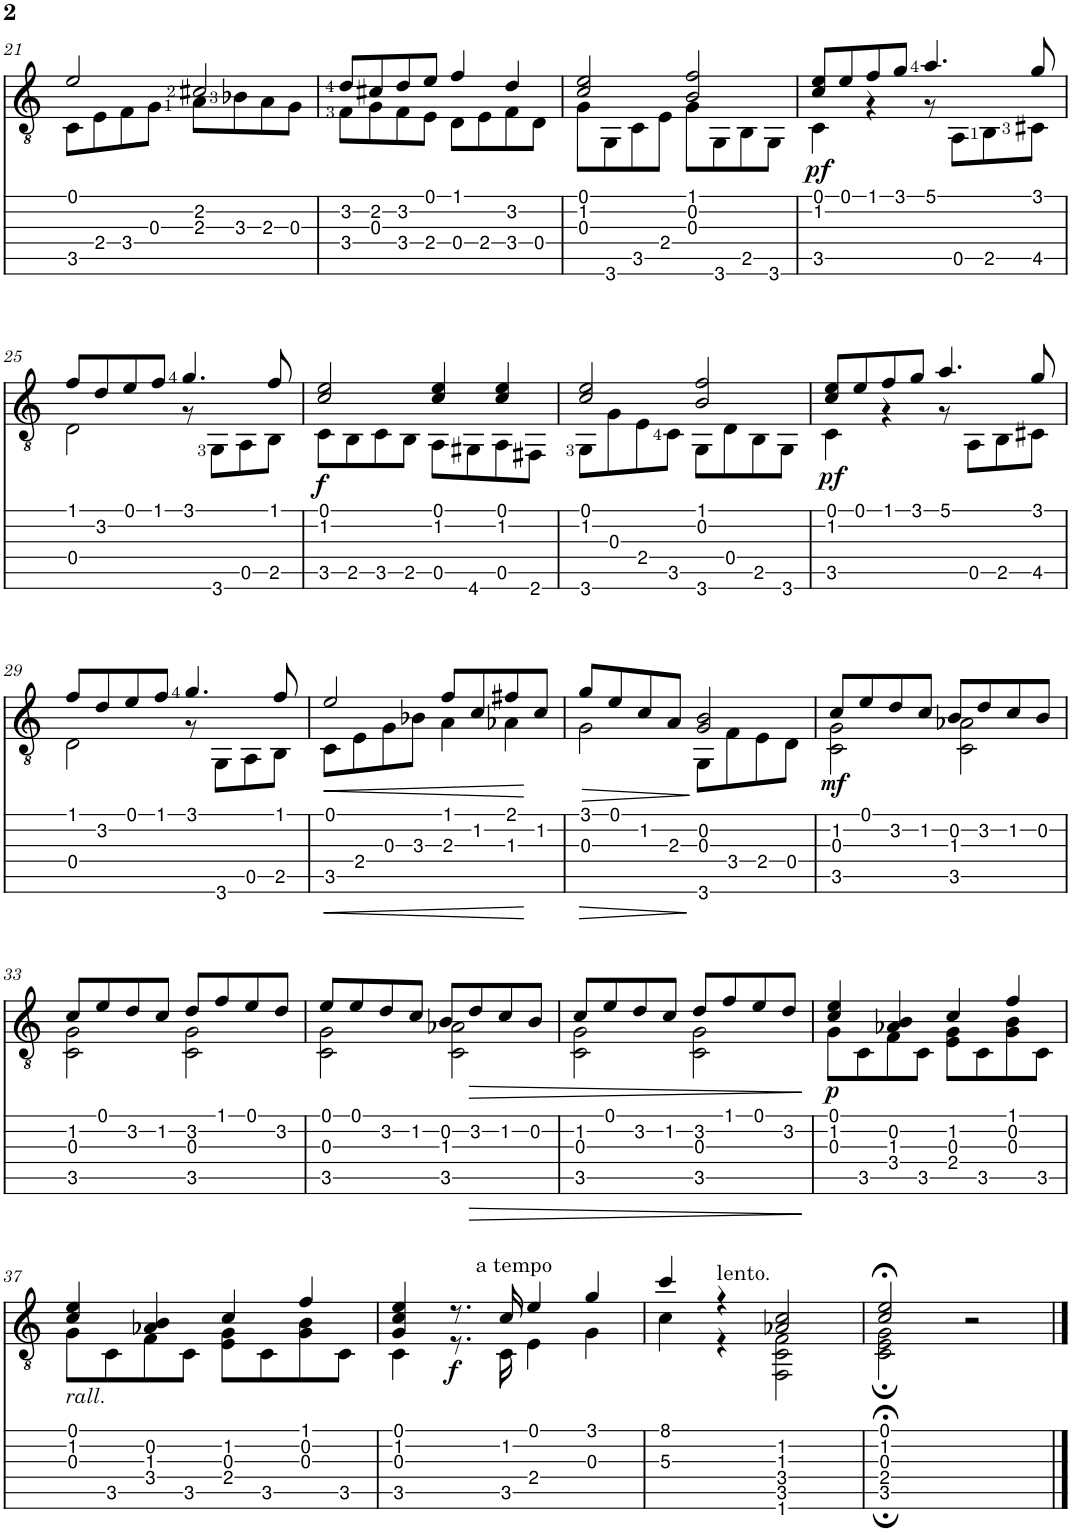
**kern	**kern	**dynam
*part1	*part1	*part1
*staff2	*staff1	*staff1/2
*I"Classical Guitar	*	*
*I'Guit.	*	*
!!LO:PB:g=z
*	*clefGv2	*
*k[]	*k[]	*
*C:	*C:	*
*M4/4	*M4/4	*
*met(c)	*met(c)	*
=21	=21	=21
*^	*^	*
2e	8CL	2e/	8C\L	.
.	8EJ	.	8E\	.
.	8FL	.	8F\	.
.	8GJ	.	8G\J	.
2c#X	8AL	2c#X/	8A\L	.
.	8B-XJ	.	8B-X\	.
.	8AL	.	8A\	.
.	8GJ	.	8G\J	.
=22	=22	=22	=22	=22
8dL	8FL	8d/L	8F\L	.
8c#XJ	8GJ	8c#X/	8G\	.
8dL	8FL	8d/	8F\	.
8eJ	8EJ	8e/J	8E\J	.
4f	8DL	4f/	8D\L	.
.	8EJ	.	8E\	.
4d	8FL	4d/	8F\	.
.	8DJ	.	8D\J	.
=23	=23	=23	=23	=23
2c 2e	8GL	2c/ 2e/	8G\L	.
.	8GGJ	.	8GG\	.
.	8CL	.	8C\	.
.	8EJ	.	8E\J	.
2B 2f	8GL	2B/ 2f/	8G\L	.
.	8GGJ	.	8GG\	.
.	8BBL	.	8BB\	.
.	8GGJ	.	8GG\J	.
=24	=24	=24	=24	=24
!	!	!	!	!LO:DY:b
8c\ 8e\L	4C	8c/ 8e/L	4C\	other-dynamics
8eJ	.	8e/	.	.
8fL	4r	8f/	4r	.
8gJ	.	8g/J	.	.
4.a	8r	4.a/	8r	.
.	8AA	.	8AA\L	.
.	8BBL	.	8BB\	.
8g	8C#XJ	8g/	8C#X\J	.
!!LO:LB:g=z	!!
=25	=25	=25	=25	=25
8fL	2D	8f/L	2D\	.
8dJ	.	8d/	.	.
8eL	.	8e/	.	.
8fJ	.	8f/J	.	.
4.g	8r	4.g/	8r	.
.	8GG	.	8GG\L	.
.	8AAL	.	8AA\	.
8f	8BBJ	8f/	8BB\J	.
=26	=26	=26	=26	=26
!	!	!	!	!LO:DY:b
2c 2e	8CL	2c/ 2e/	8C\L	f
.	8BBJ	.	8BB\	.
.	8CL	.	8C\	.
.	8BBJ	.	8BB\J	.
4c 4e	8AAL	4c/ 4e/	8AA\L	.
.	8GG#XJ	.	8GG#X\	.
4c 4e	8AAL	4c/ 4e/	8AA\	.
.	8FF#XJ	.	8FF#X\J	.
=27	=27	=27	=27	=27
2c 2e	8GGL	2c/ 2e/	8GG\L	.
.	8GJ	.	8G\	.
.	8EL	.	8E\	.
.	8CJ	.	8C\J	.
2B 2f	8GGL	2B/ 2f/	8GG\L	.
.	8DJ	.	8D\	.
.	8BBL	.	8BB\	.
.	8GGJ	.	8GG\J	.
=28	=28	=28	=28	=28
!	!	!	!	!LO:DY:b
8c\ 8e\L	4C	8c/ 8e/L	4C\	other-dynamics
8eJ	.	8e/	.	.
8fL	4r	8f/	4r	.
8gJ	.	8g/J	.	.
4.a	8r	4.a/	8r	.
.	8AA	.	8AA\L	.
.	8BBL	.	8BB\	.
8g	8C#XJ	8g/	8C#X\J	.
!!LO:LB:g=z	!!
=29	=29	=29	=29	=29
8fL	2D	8f/L	2D\	.
8dJ	.	8d/	.	.
8eL	.	8e/	.	.
8fJ	.	8f/J	.	.
4.g	8r	4.g/	8r	.
.	8GG	.	8GG\L	.
.	8AAL	.	8AA\	.
8f	8BBJ	8f/	8BB\J	.
=30	=30	=30	=30	=30
!	!	!	!	!LO:HP:b
2e	8CL	2e/	8C\L	<
.	8EJ	.	8E\	.
.	8GL	.	8G\	.
.	8B-XJ	.	8B-X\J	.
8fL	4A	8f/L	4A\	.
8cJ	.	8c/	.	.
8f#XL	4A-X	8f#X/	4A-X\	.
8cJ	.	8c/J	.	[
=31	=31	=31	=31	=31
!	!	!	!	!LO:HP:b
8gL	2G	8g/L	2G\	>
8eJ	.	8e/	.	.
8cL	.	8c/	.	.
8AJ	.	8A/J	.	.
2G 2B	8GGL	2G/ 2B/	8GG\L	]
.	8FJ	.	8F\	.
.	8EL	.	8E\	.
.	8DJ	.	8D\J	.
=32	=32	=32	=32	=32
!	!	!	!	!LO:DY:b
8cL	2C 2G	8c/L	2C\ 2G\	mf
8eJ	.	8e/	.	.
8dL	.	8d/	.	.
8cJ	.	8c/J	.	.
8BL	2C 2A-X	8B/L	2C\ 2A-X\	.
8dJ	.	8d/	.	.
8cL	.	8c/	.	.
8BJ	.	8B/J	.	.
!!LO:LB:g=z	!!
=33	=33	=33	=33	=33
8cL	2C 2G	8c/L	2C\ 2G\	.
8eJ	.	8e/	.	.
8dL	.	8d/	.	.
8cJ	.	8c/J	.	.
8dL	2C 2G	8d/L	2C\ 2G\	.
8fJ	.	8f/	.	.
8eL	.	8e/	.	.
8dJ	.	8d/J	.	.
=34	=34	=34	=34	=34
8eL	2C 2G	8e/L	2C\ 2G\	.
8eJ	.	8e/	.	.
8dL	.	8d/	.	.
8cJ	.	8c/J	.	.
8BL	2C 2A-X	8B/L	2C\ 2A-X\	.
!	!	!	!	!LO:HP:b
8dJ	.	8d/	.	>
8cL	.	8c/	.	.
8BJ	.	8B/J	.	.
=35	=35	=35	=35	=35
8cL	2C 2G	8c/L	2C\ 2G\	.
8eJ	.	8e/	.	.
8dL	.	8d/	.	.
8cJ	.	8c/J	.	.
8dL	2C 2G	8d/L	2C\ 2G\	.
8fJ	.	8f/	.	.
8eL	.	8e/	.	.
8dJ	.	8d/J	.	.
*v	*v	*	*	*
*	*v	*v	*
.	.	]
=36	=36	=36
*^	*^	*
!	!	!	!	!LO:DY:b
4c 4e	8GL	4c/ 4e/	8G\L	p
.	8CJ	.	8C\	.
4A-X 4B	8FL	4A-X/ 4B/	8F\	.
.	8CJ	.	8C\J	.
4c	8E\ 8G\L	4c/	8E\ 8G\L	.
.	8CJ	.	8C\	.
4f	8G\ 8B\L	4f/	8G\ 8B\	.
.	8CJ	.	8C\J	.
!!LO:LB:g=z	!!
=37	=37	=37	=37	=37
!	!	!LO:TX:b:i:t=rall.	!	!
4c 4e	8GL	4c/ 4e/	8G\L	.
.	8CJ	.	8C\	.
4A-X 4B	8FL	4A-X/ 4B/	8F\	.
.	8CJ	.	8C\J	.
4c	8E\ 8G\L	4c/	8E\ 8G\L	.
.	8CJ	.	8C\	.
4f	8G\ 8B\L	4f/	8G\ 8B\	.
.	8CJ	.	8C\J	.
=38	=38	=38	=38	=38
4G 4c 4e	4C	4G/ 4c/ 4e/	4C\	.
!	!	!LO:TX:a:t=a tempo	!	!
!	!	!	!	!LO:DY:b
8.r	8.r	8.r	8.r	f
16c	16C	16c/	16C\	.
4e	4E	4e/	4E\	.
4g	4G	4g/	4G\	.
=39	=39	=39	=39	=39
4cc	4c	4cc/	4c\	.
!	!	!LO:TX:a:t=lento.	!	!
4r	4r	4r	4r	.
2A-X 2c	2FF 2C 2F	2A-X/ 2c/	2FF\ 2C\ 2F\	.
=40	=40	=40	=40	=40
2c;< 2e;<	2C; 2E; 2G;	2c/;< 2e/;<	2C\; 2E\; 2G\;	.
2r	2r	2r	2ryy	.
*v	*v	*	*	*
*	*v	*v	*
==	==	==
*-	*-	*-
